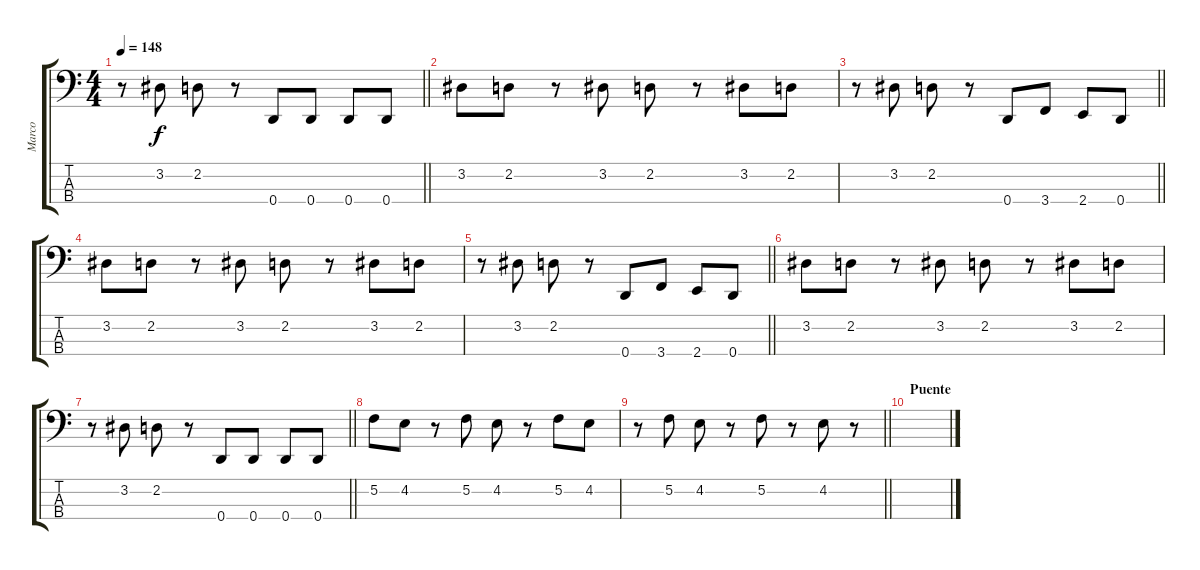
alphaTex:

\track ("Marco" "Marco") {instrument electricbasspick}
\staff {score tabs}
\tuning (F2 C2 G1 D1) {hide}
\ts (4 4)
\tempo 148
\clef f4
\barLineRight lightlight
\ks c
r.8{dy f} 3.2.8 2.2.8 r.8 0.4.8 0.4.8 0.4.8 0.4.8 |
3.2.8 2.2.8 r.8 3.2.8 2.2.8 r.8 3.2.8 2.2.8 |
\barLineRight lightlight
r.8 3.2.8 2.2.8 r.8 0.4.8 3.4.8 2.4.8 0.4.8 |
3.2.8 2.2.8 r.8 3.2.8 2.2.8 r.8 3.2.8 2.2.8 |
\barLineRight lightlight
r.8 3.2.8 2.2.8 r.8 0.4.8 3.4.8 2.4.8 0.4.8 |
3.2.8 2.2.8 r.8 3.2.8 2.2.8 r.8 3.2.8 2.2.8 |
\barLineRight lightlight
r.8 3.2.8 2.2.8 r.8 0.4.8 0.4.8 0.4.8 0.4.8 |
5.2.8 4.2.8 r.8 5.2.8 4.2.8 r.8 5.2.8 4.2.8 |
\barLineRight lightlight
r.8 5.2.8 4.2.8 r.8 5.2.8 r.8 4.2.8 r.8 |
\section ("" "Puente")
